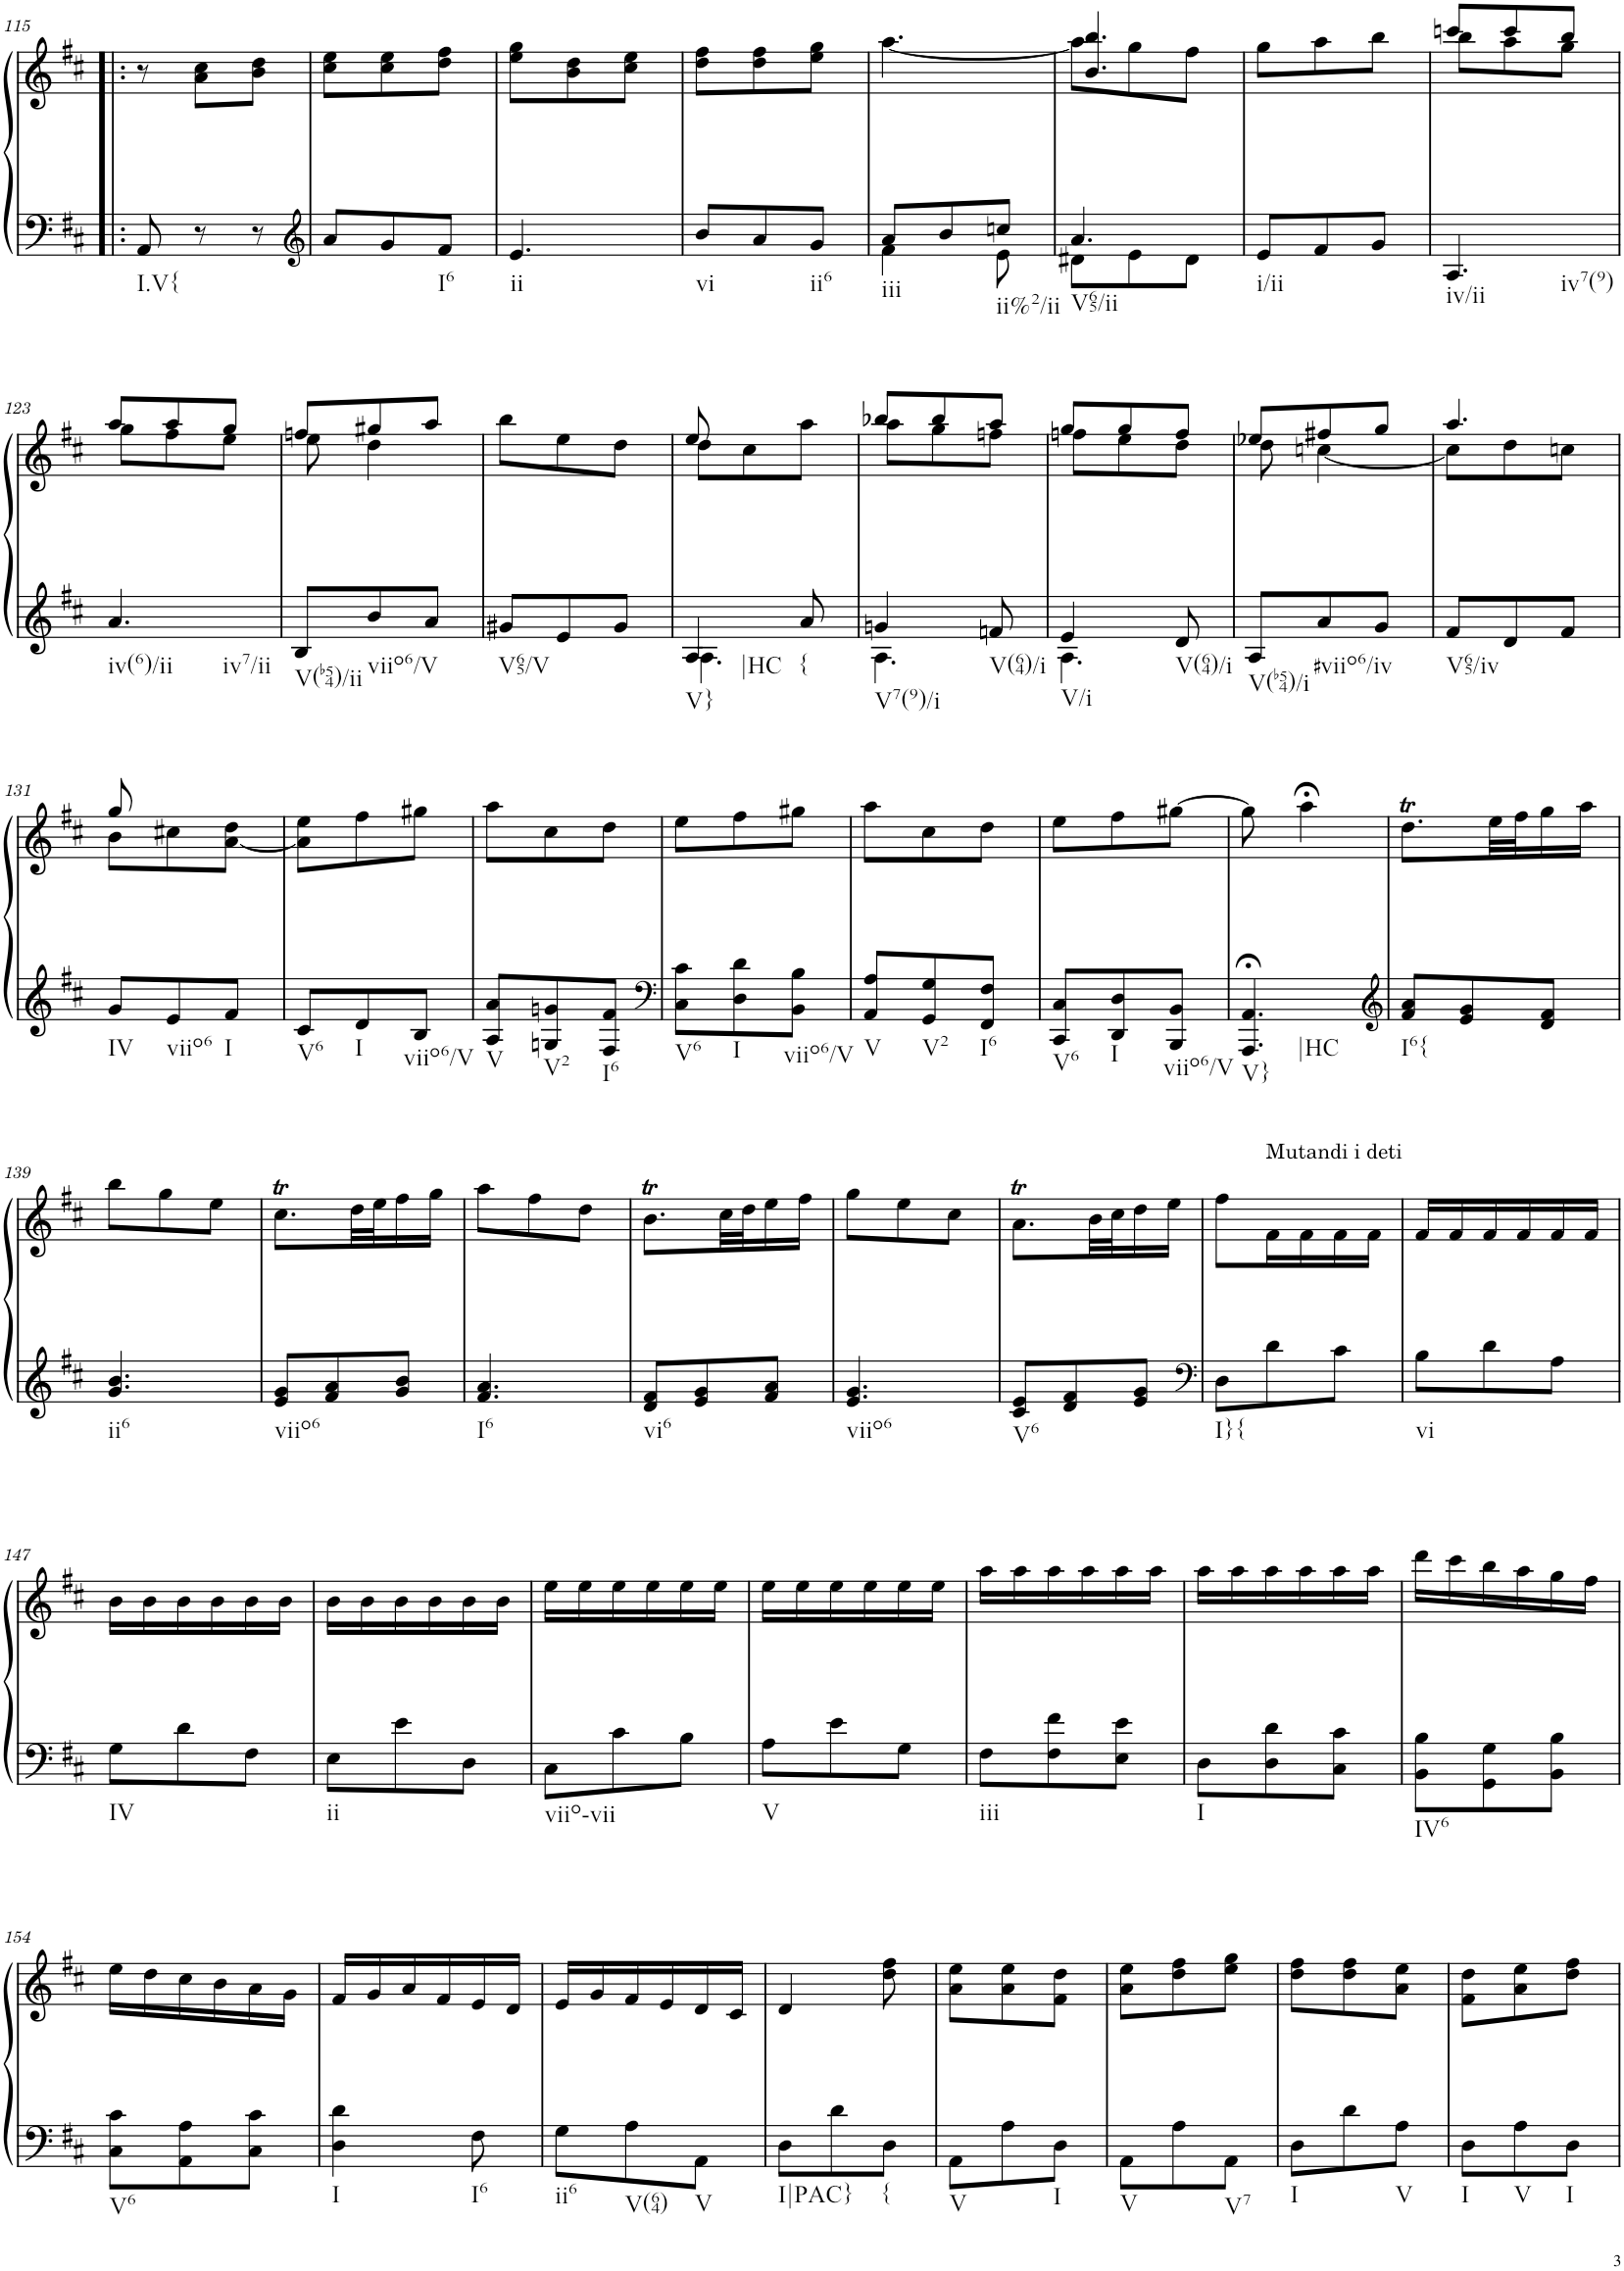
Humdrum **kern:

**kern	**kern
*part1	*part1
*staff2	*staff1
*I"Piano	*
*I'Pno.	*
!!LO:PB:g=z
*clefF4	*clefG2
*k[f#c#]	*k[f#c#]
*M3/8	*M3/8
=115!|:	=115!|:
!LO:TX:b:t=I.V{	!
8AA/	8r
8r	8a\ 8cc#\L
8r	8b\ 8dd\J
=116	=116
*clefG2	*
8a/L	8cc#\ 8ee\L
8g/	8cc#\ 8ee\
!LO:TX:b:t=I6	!
8f#/J	8dd\ 8ff#\J
=117	=117
!LO:TX:b:t=ii	!
4.e/	8ee\ 8gg\L
.	8b\ 8dd\
.	8cc#\ 8ee\J
=118	=118
!LO:TX:b:t=vi	!
8b/L	8dd\ 8ff#\L
8a/	8dd\ 8ff#\
!LO:TX:b:t=ii6	!
8g/J	8ee\ 8gg\J
=119	=119
*^	*
!LO:TX:b:t=iii	!	!
8a/L	4f#\	[4.aa\
8b/	.	.
!LO:TX:b:t=ii%2/ii	!	!
8ccn/J	8e\	.
=120	=120	=120
*	*	*^
!LO:TX:b:t=V65/ii	!	!	!
4.a/	8d#X\L	4.b/ 4.bb/	8aa\L]
.	8e\	.	8gg\
.	8d#\J	.	8ff#\J
=121	=121	=121	=121
!LO:TX:b:t=i/ii	!	!	!
*v	*v	*	*
*	*v	*v
8e/L	8gg\L
8f#/	8aa\
8g/J	8bb\J
=122	=122
*	*^
!LO:TX:b:t=iv/ii	!	!
!LO:TX:b:t=iv7(9)	!	!
4.A/	8cccn/L	8bb\L
.	8ccc/	8aa\
.	8bb/J	8gg\J
!!LO:LB:g=z	!!
=123	=123	=123
!LO:TX:b:t=iv(6)/ii	!	!
!LO:TX:b:t=iv7/ii	!	!
4.a/	8aa/L	8gg\L
.	8aa/	8ff#\
.	8gg/J	8ee\J
=124	=124	=124
!LO:TX:b:t=V(b54)/ii	!	!
8B/L	8ffn/L	8ee\
!LO:TX:b:t=viio6/V	!	!
8b/	8gg#X/	4dd\
8a/J	8aa/J	.
*	*v	*v
=125	=125
!LO:TX:b:t=V65/V	!
8g#X/L	8bb\L
8e/	8ee\
8g#/J	8dd\J
=126	=126
*^	*^
!LO:TX:b:t=V}	!	!	!
!LO:TX:b:t=|HC	!	!	!
4A/	4.A\	8ee/	8dd\L
.	.	4ryy	8cc#\
!LO:TX:b:t={	!	!	!
8a/	.	.	8aa\J
=127	=127	=127	=127
!LO:TX:b:t=V7(9)/i	!	!	!
4gn/	4.A\	8bb-X/L	8aa\L
.	.	8bb-/	8gg\
!LO:TX:b:t=V(64)/i	!	!	!
8fn/	.	8aa/J	8ffn\J
=128	=128	=128	=128
!LO:TX:b:t=V/i	!	!	!
4e/	4.A\	8gg/L	8ffn\L
.	.	8gg/	8ee\
!LO:TX:b:t=V(64)/i	!	!	!
8d/	.	8ff/J	8dd\J
*v	*v	*	*
=129	=129	=129
!LO:TX:b:t=V(b54)/i	!	!
8A/L	8ee-X/L	8dd\
!LO:TX:b:t=#viio6/iv	!	!
8a/	8ff#X/	[4ccn\
8g/J	8gg/J	.
=130	=130	=130
!LO:TX:b:t=V65/iv	!	!
8f#/L	4.aa/	8cc\L]
8d/	.	8dd\
8f#/J	.	8ccn\J
!!LO:LB:g=z	!!
=131	=131	=131
!LO:TX:b:t=IV	!	!
8g/L	8gg/	8b\L
!LO:TX:b:t=viio6	!	!
8e/	4ryy	8cc#X\
!LO:TX:b:t=I	!	!
8f#/J	.	[8a\ 8dd\J
=132	=132	=132
!LO:TX:b:t=V6	!	!
*	*v	*v
8c#/L	8a\] 8ee\L
!LO:TX:b:t=I	!
8d/	8ff#\
!LO:TX:b:t=viio6/V	!
8B/J	8gg#X\J
=133	=133
!LO:TX:b:t=V	!
8A/ 8a/L	8aa\L
!LO:TX:b:t=V2	!
8Gn/ 8gn/	8cc#\
!LO:TX:b:t=I6	!
8F#/ 8f#/J	8dd\J
=134	=134
*clefF4	*
!LO:TX:b:t=V6	!
8C#\ 8c#\L	8ee\L
!LO:TX:b:t=I	!
8D\ 8d\	8ff#\
!LO:TX:b:t=viio6/V	!
8BB\ 8B\J	8gg#X\J
=135	=135
!LO:TX:b:t=V	!
8AA/ 8A/L	8aa\L
!LO:TX:b:t=V2	!
8GG/ 8G/	8cc#\
!LO:TX:b:t=I6	!
8FF#/ 8F#/J	8dd\J
=136	=136
!LO:TX:b:t=V6	!
8CC#/ 8C#/L	8ee\L
!LO:TX:b:t=I	!
8DD/ 8D/	8ff#\
!LO:TX:b:t=viio6/V	!
8BBB/ 8BB/J	[8gg#X\J
=137	=137
!LO:TX:b:t=V}	!
!LO:TX:b:t=|HC	!
4.AAA/;< 4.AA/;<	8gg#\]
.	4aa;<\
=138	=138
*clefG2	*
!LO:TX:b:t=I6{	!
8f#/ 8a/L	8.ddT\L
8e/ 8g/	.
.	32ee\LL
.	32ff#\J
8d/ 8f#/J	16gg\
.	16aa\JJ
!!LO:LB:g=z
=139	=139
!LO:TX:b:t=ii6	!
4.g/ 4.b/	8bb\L
.	8gg\
.	8ee\J
=140	=140
!LO:TX:b:t=viio6	!
8e/ 8g/L	8.cc#t\L
8f#/ 8a/	.
.	32dd\LL
.	32ee\J
8g/ 8b/J	16ff#\
.	16gg\JJ
=141	=141
!LO:TX:b:t=I6	!
4.f#/ 4.a/	8aa\L
.	8ff#\
.	8dd\J
=142	=142
!LO:TX:b:t=vi6	!
8d/ 8f#/L	8.bT\L
8e/ 8g/	.
.	32cc#\LL
.	32dd\J
8f#/ 8a/J	16ee\
.	16ff#\JJ
=143	=143
!LO:TX:b:t=viio6	!
4.e/ 4.g/	8gg\L
.	8ee\
.	8cc#\J
=144	=144
!LO:TX:b:t=V6	!
8c#/ 8e/L	8.aT\L
8d/ 8f#/	.
.	32b\LL
.	32cc#\J
8e/ 8g/J	16dd\
.	16ee\JJ
=145	=145
*clefF4	*
!LO:TX:b:t=I}{	!
8D\L	8ff#\L
!	!LO:TX:a:t=Mutandi i deti
8d\	16f#\L
.	16f#\
8c#\J	16f#\
.	16f#\JJ
=146	=146
!LO:TX:b:t=vi	!
8B\L	16f#/LL
.	16f#/
8d\	16f#/
.	16f#/
8A\J	16f#/
.	16f#/JJ
!!LO:LB:g=z
=147	=147
!LO:TX:b:t=IV	!
8G\L	16b\LL
.	16b\
8d\	16b\
.	16b\
8F#\J	16b\
.	16b\JJ
=148	=148
!LO:TX:b:t=ii	!
8E\L	16b\LL
.	16b\
8e\	16b\
.	16b\
8D\J	16b\
.	16b\JJ
=149	=149
!LO:TX:b:t=viio-vii	!
8C#\L	16ee\LL
.	16ee\
8c#\	16ee\
.	16ee\
8B\J	16ee\
.	16ee\JJ
=150	=150
!LO:TX:b:t=V	!
8A\L	16ee\LL
.	16ee\
8e\	16ee\
.	16ee\
8G\J	16ee\
.	16ee\JJ
=151	=151
!LO:TX:b:t=iii	!
8F#\L	16aa\LL
.	16aa\
8F#\ 8f#\	16aa\
.	16aa\
8E\ 8e\J	16aa\
.	16aa\JJ
=152	=152
!LO:TX:b:t=I	!
8D\L	16aa\LL
.	16aa\
8D\ 8d\	16aa\
.	16aa\
8C#\ 8c#\J	16aa\
.	16aa\JJ
=153	=153
!LO:TX:b:t=IV6	!
8BB\ 8B\L	16ddd\LL
.	16ccc#\
8GG\ 8G\	16bb\
.	16aa\
8BB\ 8B\J	16gg\
.	16ff#\JJ
!!LO:LB:g=z
=154	=154
!LO:TX:b:t=V6	!
8C#\ 8c#\L	16ee\LL
.	16dd\
8AA\ 8A\	16cc#\
.	16b\
8C#\ 8c#\J	16a\
.	16g\JJ
=155	=155
!LO:TX:b:t=I	!
4D\ 4d\	16f#/LL
.	16g/
.	16a/
.	16f#/
!LO:TX:b:t=I6	!
8F#\	16e/
.	16d/JJ
=156	=156
!LO:TX:b:t=ii6	!
8G\L	16e/LL
.	16g/
!LO:TX:b:t=V(64)	!
8A\	16f#/
.	16e/
!LO:TX:b:t=V	!
8AA\J	16d/
.	16c#/JJ
=157	=157
!LO:TX:b:t=I|PAC}	!
8D\L	4d/
8d\	.
!LO:TX:b:t={	!
8D\J	8dd\ 8ff#\
=158	=158
!LO:TX:b:t=V	!
8AA\L	8a\ 8ee\L
8A\	8a\ 8ee\
!LO:TX:b:t=I	!
8D\J	8f#\ 8dd\J
=159	=159
!LO:TX:b:t=V	!
8AA\L	8a\ 8ee\L
8A\	8dd\ 8ff#\
!LO:TX:b:t=V7	!
8AA\J	8ee\ 8gg\J
=160	=160
!LO:TX:b:t=I	!
8D\L	8dd\ 8ff#\L
8d\	8dd\ 8ff#\
!LO:TX:b:t=V	!
8A\J	8a\ 8ee\J
=161	=161
!LO:TX:b:t=I	!
8D\L	8f#\ 8dd\L
!LO:TX:b:t=V	!
8A\	8a\ 8ee\
!LO:TX:b:t=I	!
8D\J	8dd\ 8ff#\J
=	=
*-	*-
